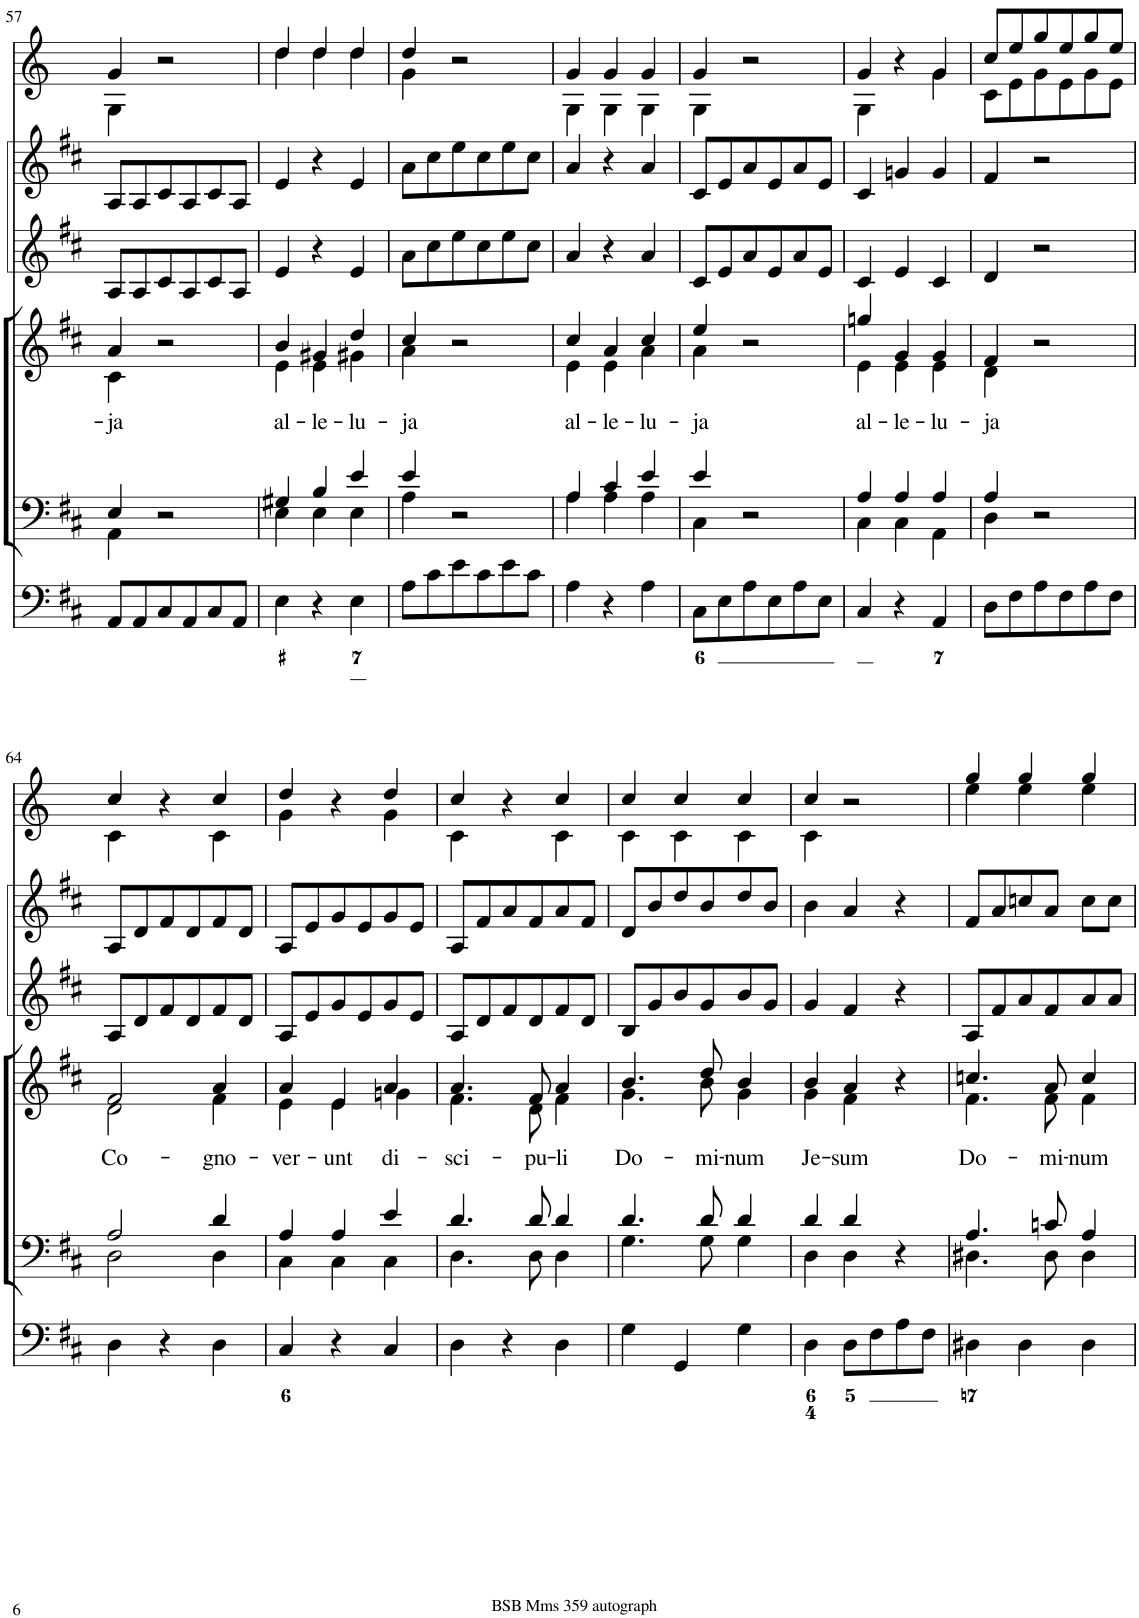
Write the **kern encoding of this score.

**kern	**kern	**kern	**text	**kern	**kern	**kern
*part6	*part5	*part4	*part4	*part3	*part2	*part1
*staff6	*staff5	*staff4	*staff4	*staff3	*staff2	*staff1
*I"Organ	*I"Voice	*I"Voice	*	*I"Violin	*I"Violini	*I"Corni in D
*	*	*	*	*I'Vln	*I'Vln	*
!!LO:PB:g=z
*clefF4	*clefF4	*clefG2	*	*clefG2	*clefG2	*clefG2
*	*	*	*	*	*	*Trd6c10
*k[f#c#]	*k[f#c#]	*k[f#c#]	*	*k[f#c#]	*k[f#c#]	*k[]
*M3/4	*M3/4	*M3/4	*	*M3/4	*M3/4	*M3/4
=57	=57	=57	=57	=57	=57	=57
*	*^	*	*	*	*	*
!	!	!	!	!LO:LY:b	!	!	!
*	*	*	*^	*	*	*	*^
8AA/L	4E/	4AA\	4a/	4c#\	-ja	8A/L	8A/L	4g/	4G\
8AA/	.	.	.	.	.	8A/	8A/	.	.
8C#/	2r	2ryy	2r	2ryy	.	8c#/	8c#/	2r	2ryy
8AA/	.	.	.	.	.	8A/	8A/	.	.
8C#/	.	.	.	.	.	8c#/	8c#/	.	.
8AA/J	.	.	.	.	.	8A/J	8A/J	.	.
=58	=58	=58	=58	=58	=58	=58	=58	=58	=58
!	!	!	!	!	!LO:LY:b	!	!	!	!
4E\	4G#X/	4E\	4b/	4e\	al-	4e/	4e/	4dd/	4dd\
!	!	!	!	!	!LO:LY:b	!	!	!	!
4r	4B/	4E\	4g#X/	4e\	-le-	4r	4r	4dd/	4dd\
!	!	!	!	!	!LO:LY:b	!	!	!	!
4E\	4e/	4E\	4dd/	4g#X\	-lu-	4e/	4e/	4dd/	4dd\
=59	=59	=59	=59	=59	=59	=59	=59	=59	=59
!	!	!	!	!	!LO:LY:b	!	!	!	!
8A\L	4e/	4A\	4cc#/	4a\	-ja	8a\L	8a\L	4dd/	4g\
8c#\	.	.	.	.	.	8cc#\	8cc#\	.	.
8e\	2r	2ryy	2r	2ryy	.	8ee\	8ee\	2r	2ryy
8c#\	.	.	.	.	.	8cc#\	8cc#\	.	.
8e\	.	.	.	.	.	8ee\	8ee\	.	.
8c#\J	.	.	.	.	.	8cc#\J	8cc#\J	.	.
=60	=60	=60	=60	=60	=60	=60	=60	=60	=60
!	!	!	!	!	!LO:LY:b	!	!	!	!
4A\	4A/	4A\	4cc#/	4e\	al-	4a/	4a/	4g/	4G\
!	!	!	!	!	!LO:LY:b	!	!	!	!
4r	4c#/	4A\	4a/	4e\	-le-	4r	4r	4g/	4G\
!	!	!	!	!	!LO:LY:b	!	!	!	!
4A\	4e/	4A\	4cc#/	4a\	-lu-	4a/	4a/	4g/	4G\
=61	=61	=61	=61	=61	=61	=61	=61	=61	=61
!	!	!	!	!	!LO:LY:b	!	!	!	!
8C#\L	4e/	4C#\	4ee/	4a\	-ja	8c#/L	8c#/L	4g/	4G\
8E\	.	.	.	.	.	8e/	8e/	.	.
8A\	2r	2ryy	2r	2ryy	.	8a/	8a/	2r	2ryy
8E\	.	.	.	.	.	8e/	8e/	.	.
8A\	.	.	.	.	.	8a/	8a/	.	.
8E\J	.	.	.	.	.	8e/J	8e/J	.	.
=62	=62	=62	=62	=62	=62	=62	=62	=62	=62
!	!	!	!	!	!LO:LY:b	!	!	!	!
4C#/	4A/	4C#\	4ggn/	4e\	al-	4c#/	4c#/	4g/	4G\
!	!	!	!	!	!LO:LY:b	!	!	!	!
4r	4A/	4C#\	4g/	4e\	-le-	4e/	4gn/	4r	4ryy
!	!	!	!	!	!LO:LY:b	!	!	!	!
4AA/	4A/	4AA\	4g/	4e\	-lu-	4c#/	4g/	4g/	4g\
=63	=63	=63	=63	=63	=63	=63	=63	=63	=63
!	!	!	!	!	!LO:LY:b	!	!	!	!
8D\L	4A/	4D\	4f#/	4d\	-ja	4d/	4f#/	8cc/L	8c\L
8F#\	.	.	.	.	.	.	.	8ee/	8e\
8A\	2r	2ryy	2r	2ryy	.	2r	2r	8gg/	8g\
8F#\	.	.	.	.	.	.	.	8ee/	8e\
8A\	.	.	.	.	.	.	.	8gg/	8g\
8F#\J	.	.	.	.	.	.	.	8ee/J	8e\J
!!LO:LB:g=z	!!
=64	=64	=64	=64	=64	=64	=64	=64	=64	=64
!	!	!	!	!	!LO:LY:b	!	!	!	!
4D\	2A/	2D\	2f#/	2d\	Co-	8A/L	8A/L	4cc/	4c\
.	.	.	.	.	.	8d/	8d/	.	.
4r	.	.	.	.	.	8f#/	8f#/	4r	4ryy
.	.	.	.	.	.	8d/	8d/	.	.
!	!	!	!	!	!LO:LY:b	!	!	!	!
4D\	4d/	4D\	4a/	4f#\	-gno-	8f#/	8f#/	4cc/	4c\
.	.	.	.	.	.	8d/J	8d/J	.	.
=65	=65	=65	=65	=65	=65	=65	=65	=65	=65
!	!	!	!	!	!LO:LY:b	!	!	!	!
4C#/	4A/	4C#\	4a/	4e\	-ver-	8A/L	8A/L	4dd/	4g\
.	.	.	.	.	.	8e/	8e/	.	.
!	!	!	!	!	!LO:LY:b	!	!	!	!
4r	4A/	4C#\	4e/	4e\	-unt	8g/	8g/	4r	4ryy
.	.	.	.	.	.	8e/	8e/	.	.
!	!	!	!	!	!LO:LY:b	!	!	!	!
4C#/	4e/	4C#\	4a/	4gn\	di-	8g/	8g/	4dd/	4g\
.	.	.	.	.	.	8e/J	8e/J	.	.
=66	=66	=66	=66	=66	=66	=66	=66	=66	=66
!	!	!	!	!	!LO:LY:b	!	!	!	!
4D\	4.d/	4.D\	4.a/	4.f#\	-sci-	8A/L	8A/L	4cc/	4c\
.	.	.	.	.	.	8d/	8f#/	.	.
4r	.	.	.	.	.	8f#/	8a/	4r	4ryy
!	!	!	!	!	!LO:LY:b	!	!	!	!
.	8d/	8D\	8f#/	8d\	-pu-	8d/	8f#/	.	.
!	!	!	!	!	!LO:LY:b	!	!	!	!
4D\	4d/	4D\	4a/	4f#\	-li	8f#/	8a/	4cc/	4c\
.	.	.	.	.	.	8d/J	8f#/J	.	.
=67	=67	=67	=67	=67	=67	=67	=67	=67	=67
!	!	!	!	!	!LO:LY:b	!	!	!	!
4G\	4.d/	4.G\	4.b/	4.g\	Do-	8B/L	8d/L	4cc/	4c\
.	.	.	.	.	.	8g/	8b/	.	.
4GG/	.	.	.	.	.	8b/	8dd/	4cc/	4c\
!	!	!	!	!	!LO:LY:b	!	!	!	!
.	8d/	8G\	8dd/	8b\	-mi-	8g/	8b/	.	.
!	!	!	!	!	!LO:LY:b	!	!	!	!
4G\	4d/	4G\	4b/	4g\	-num	8b/	8dd/	4cc/	4c\
.	.	.	.	.	.	8g/J	8b/J	.	.
=68	=68	=68	=68	=68	=68	=68	=68	=68	=68
!	!	!	!	!	!LO:LY:b	!	!	!	!
4D\	4d/	4D\	4b/	4g\	Je-	4g/	4b\	4cc/	4c\
!	!	!	!	!	!LO:LY:b	!	!	!	!
8D\L	4d/	4D\	4a/	4f#\	-sum	4f#/	4a/	2r	2ryy
8F#\	.	.	.	.	.	.	.	.	.
8A\	4r	4ryy	4r	4ryy	.	4r	4r	.	.
8F#\J	.	.	.	.	.	.	.	.	.
=69	=69	=69	=69	=69	=69	=69	=69	=69	=69
!	!	!	!	!	!LO:LY:b	!	!	!	!
4D#X\	4.A/	4.D#X\	4.ccn/	4.f#\	Do-	8A/L	8f#/L	4gg/	4ee\
.	.	.	.	.	.	8f#/	8a/	.	.
4D#\	.	.	.	.	.	8a/	8ccn/	4gg/	4ee\
!	!	!	!	!	!LO:LY:b	!	!	!	!
.	8cn/	8D#\	8a/	8f#\	-mi-	8f#/	8a/J	.	.
!	!	!	!	!	!LO:LY:b	!	!	!	!
4D#\	4A/	4D#\	4cc/	4f#\	-num	8a/	8cc\L	4gg/	4ee\
.	.	.	.	.	.	8a/J	8cc\J	.	.
*	*v	*v	*	*	*	*	*	*v	*v
*	*	*v	*v	*	*	*	*
=	=	=	=	=	=	=
*-	*-	*-	*-	*-	*-	*-
